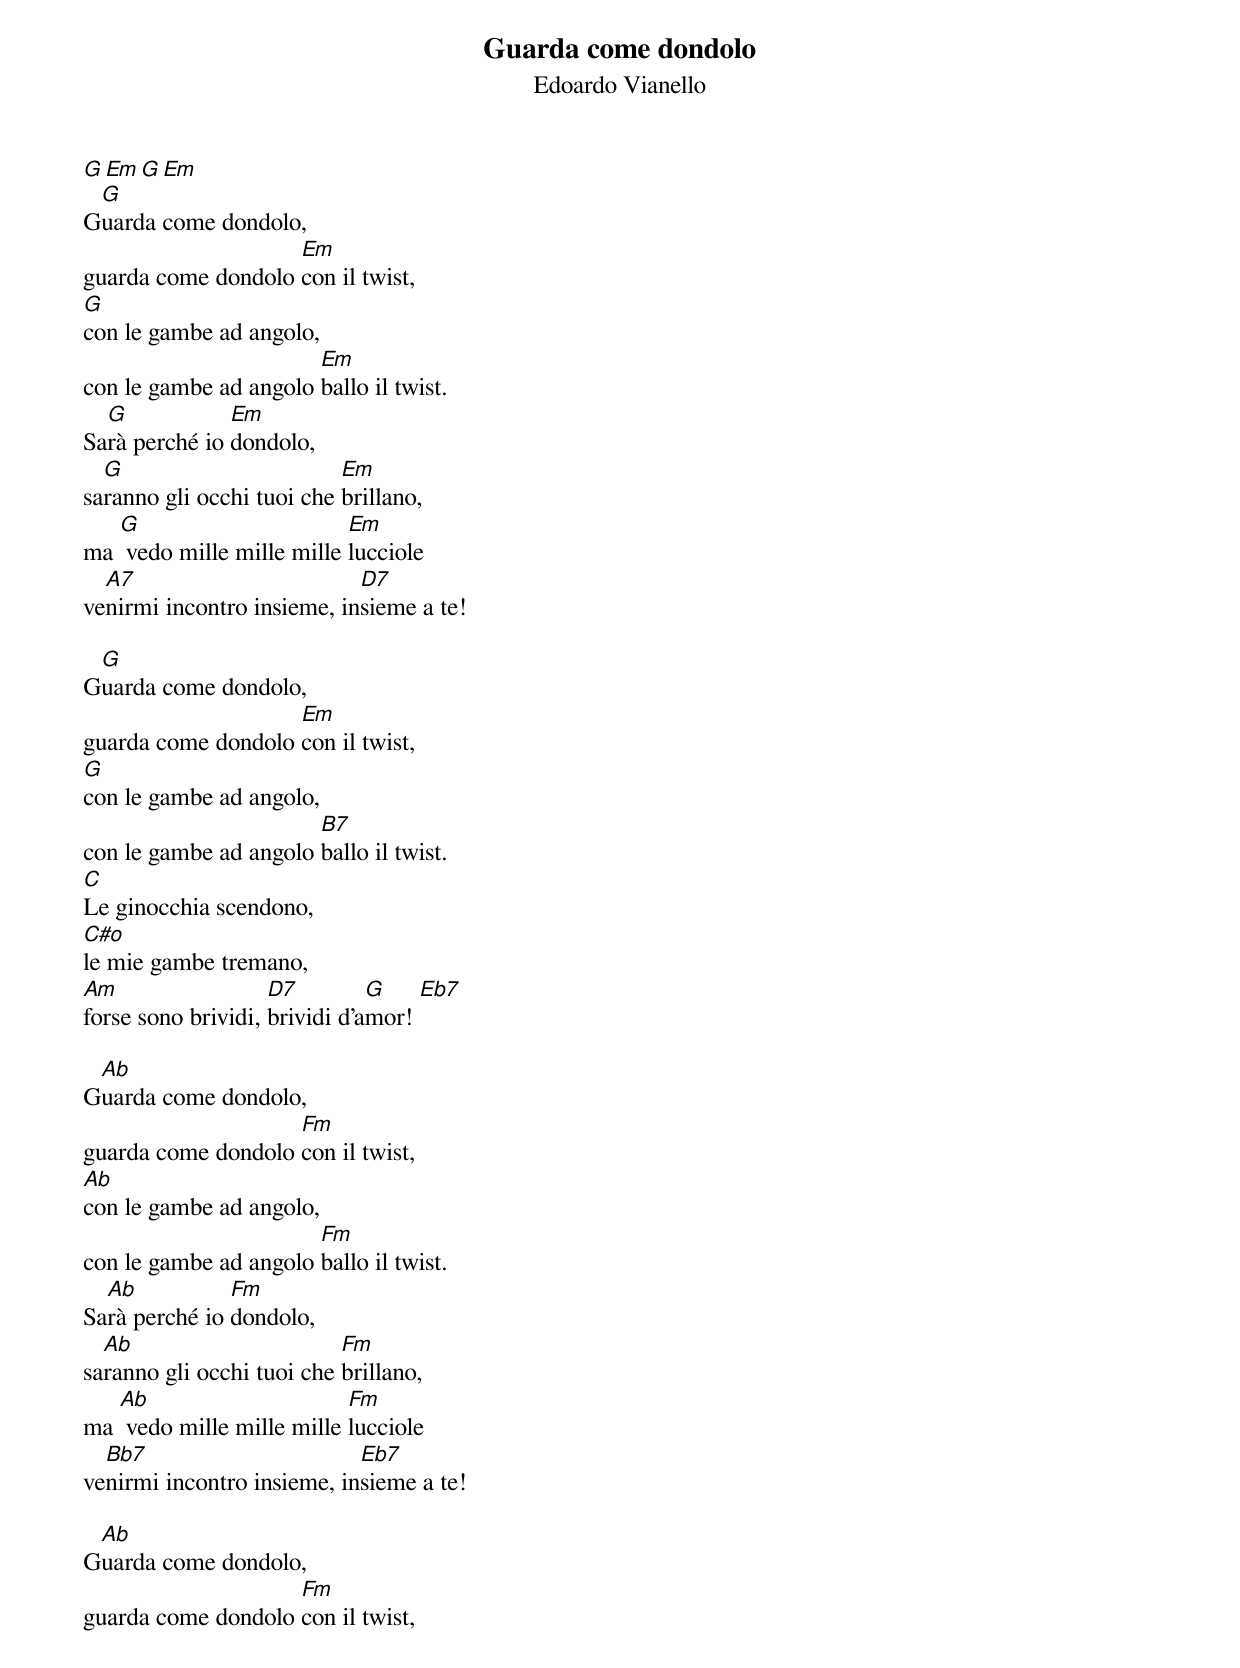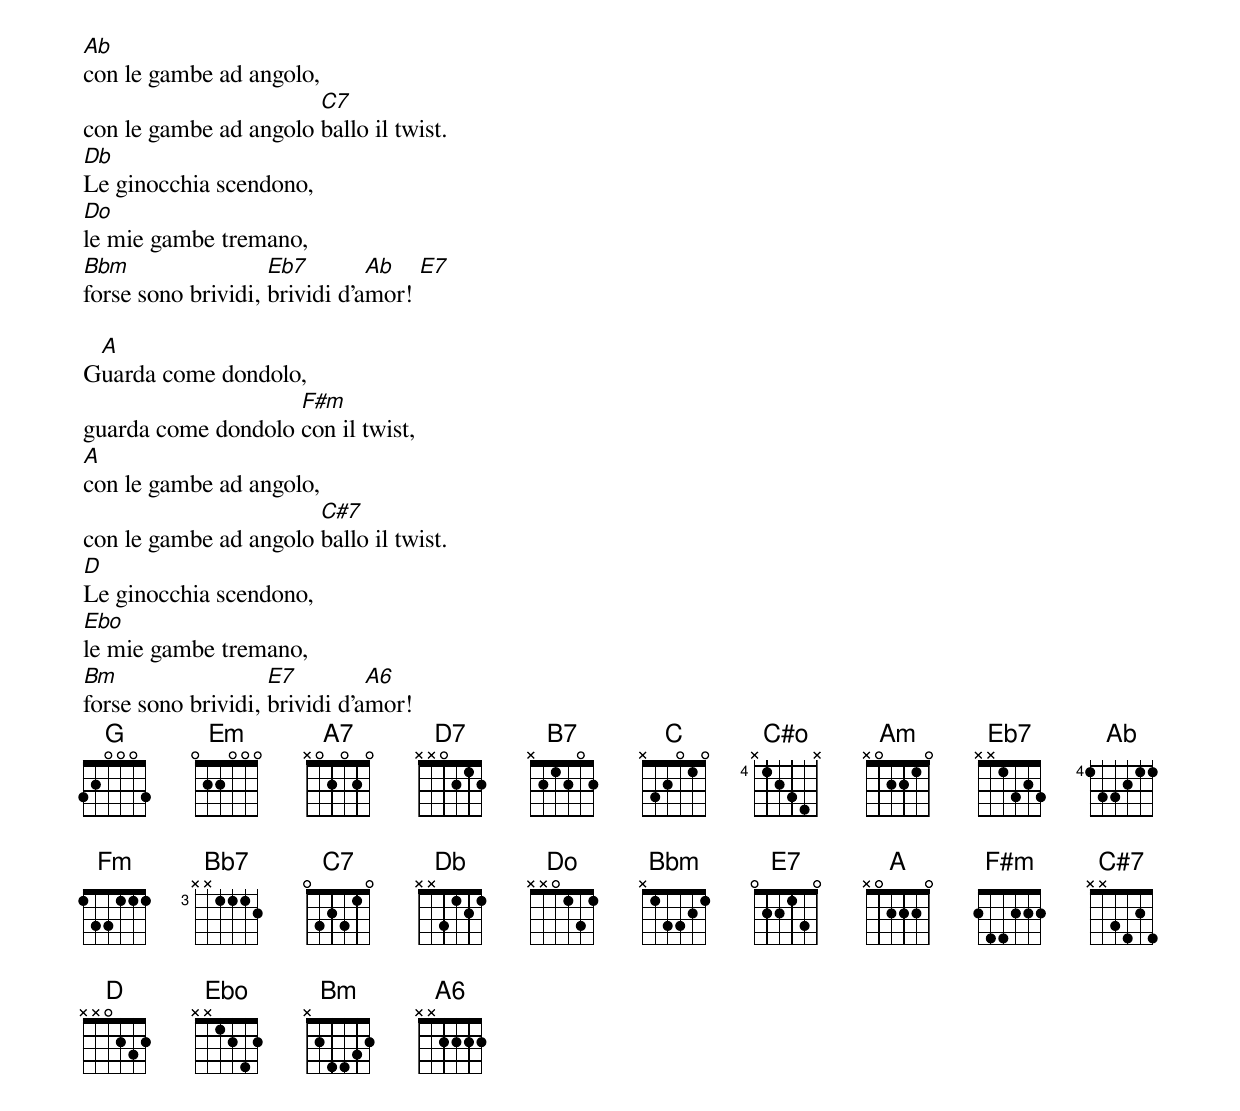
{title: Guarda come dondolo}
{subtitle: Edoardo Vianello}

[G][Em][G][Em]
G[G]uarda come dondolo,
guarda come dondolo [Em]con il twist,
[G]con le gambe ad angolo,
con le gambe ad angolo [Em]ballo il twist.
Sa[G]rà perché io [Em]dondolo,
sa[G]ranno gli occhi tuoi che [Em]brillano,
ma [G] vedo mille mille mille [Em]lucciole
ve[A7]nirmi incontro insieme, in[D7]sieme a te!

G[G]uarda come dondolo,
guarda come dondolo [Em]con il twist,
[G]con le gambe ad angolo,
con le gambe ad angolo [B7]ballo il twist.
[C]Le ginocchia scendono,
[C#o]le mie gambe tremano,
[Am]forse sono brividi, [D7]brividi d'a[G]mor! [Eb7]

G[Ab]uarda come dondolo,
guarda come dondolo [Fm]con il twist,
[Ab]con le gambe ad angolo,
con le gambe ad angolo [Fm]ballo il twist.
Sa[Ab]rà perché io [Fm]dondolo,
sa[Ab]ranno gli occhi tuoi che [Fm]brillano,
ma [Ab] vedo mille mille mille [Fm]lucciole
ve[Bb7]nirmi incontro insieme, in[Eb7]sieme a te!

G[Ab]uarda come dondolo,
guarda come dondolo [Fm]con il twist,
[Ab]con le gambe ad angolo,
con le gambe ad angolo [C7]ballo il twist.
[Db]Le ginocchia scendono,
[Do]le mie gambe tremano,
[Bbm]forse sono brividi, [Eb7]brividi d'a[Ab]mor! [E7]

G[A]uarda come dondolo,
guarda come dondolo [F#m]con il twist,
[A]con le gambe ad angolo,
con le gambe ad angolo [C#7]ballo il twist.
[D]Le ginocchia scendono,
[Ebo]le mie gambe tremano,
[Bm]forse sono brividi, [E7]brividi d'a[A6]mor!
